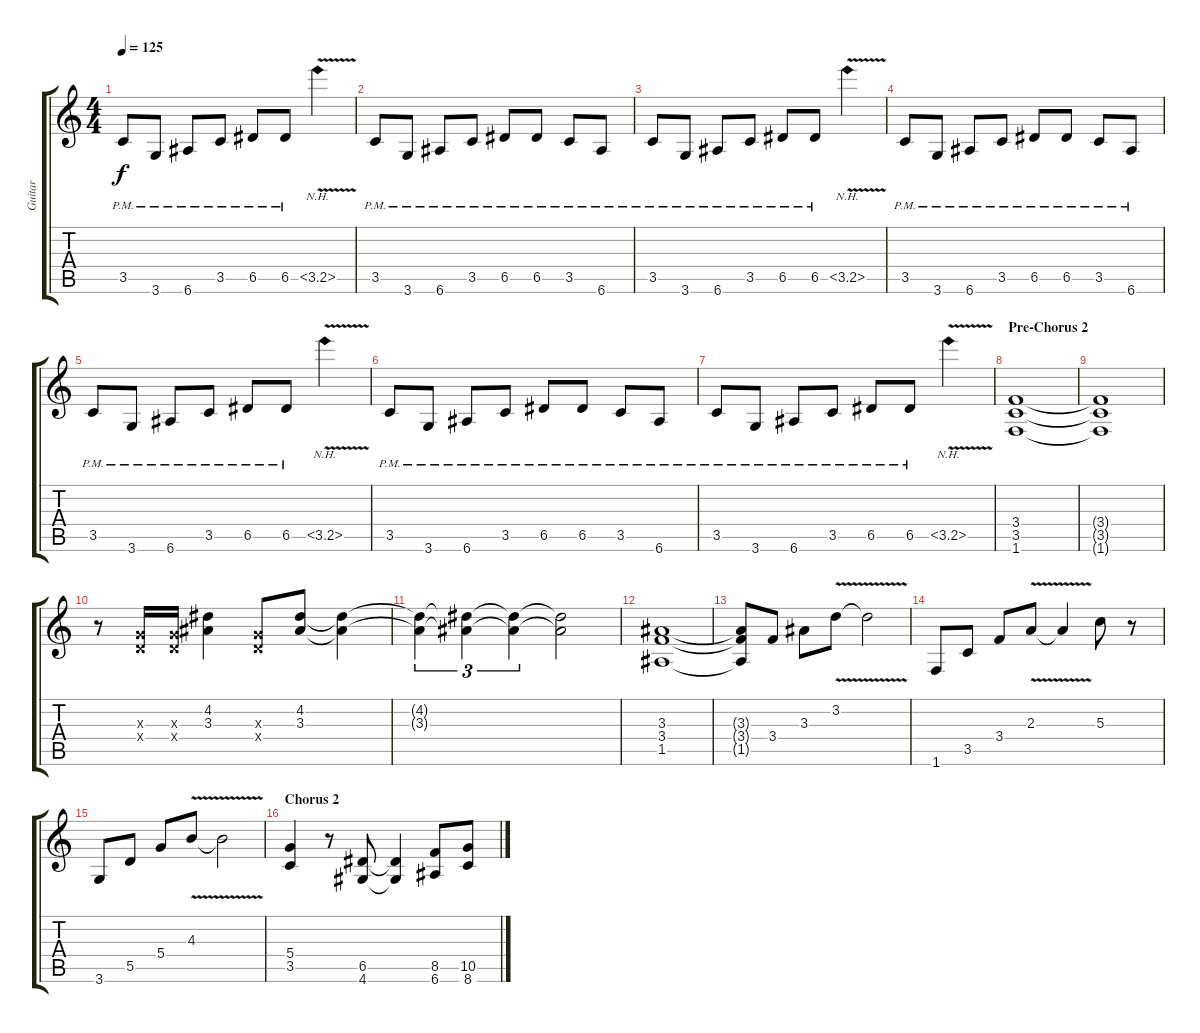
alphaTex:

\track ("Guitar" "Guitar") {instrument distortionguitar}
\staff {score tabs}
\tuning (E4 B3 G3 D3 A2 E2) {hide}
\ts (4 4)
\tempo 125
\clef g2
\ks c
3.5{pm}.8{dy f} 3.6{pm}.8 6.6{pm}.8 3.5{pm}.8 6.5{pm}.8 6.5{pm}.8 3.5{nh v}.4 |
3.5{pm}.8 3.6{pm}.8 6.6{pm}.8 3.5{pm}.8 6.5{pm}.8 6.5{pm}.8 3.5{pm}.8 6.6{pm}.8 |
3.5{pm}.8 3.6{pm}.8 6.6{pm}.8 3.5{pm}.8 6.5{pm}.8 6.5{pm}.8 3.5{nh v}.4 |
3.5{pm}.8 3.6{pm}.8 6.6{pm}.8 3.5{pm}.8 6.5{pm}.8 6.5{pm}.8 3.5{pm}.8 6.6{pm}.8 |
3.5{pm}.8 3.6{pm}.8 6.6{pm}.8 3.5{pm}.8 6.5{pm}.8 6.5{pm}.8 3.5{nh v}.4 |
3.5{pm}.8 3.6{pm}.8 6.6{pm}.8 3.5{pm}.8 6.5{pm}.8 6.5{pm}.8 3.5{pm}.8 6.6{pm}.8 |
3.5{pm}.8 3.6{pm}.8 6.6{pm}.8 3.5{pm}.8 6.5{pm}.8 6.5{pm}.8 3.5{nh v}.4 |
\section ("" "Pre-Chorus 2")
(3.4 3.5 1.6).1 |
(3.4{t} 3.5{t} 1.6{t}).1 |
r.8 (0.3{x} 0.4{x}).16 (0.3{x} 0.4{x}).16 (4.2 3.3).4 (0.3{x} 0.4{x}).8 (4.2 3.3).8 (4.2{t} 3.3{t}).4 |
(4.2{t} 3.3{t}).4{tu (3 2)} (4.2{t} 3.3{t}).4{tu (3 2)} (4.2{t} 3.3{t}).4{tu (3 2)} (4.2{t} 3.3{t}).2 |
(3.3 3.4 1.5).1 |
(3.3{t} 3.4{t} 1.5{t}).8 3.4.8 3.3.8 3.2{v}.8 3.2{v t}.2 |
1.6.8 3.5.8 3.4.8 2.3{v}.8 2.3{v t}.4 5.3.8 r.8 |
3.6.8 5.5.8 5.4.8 4.3{v}.8 4.3{v t}.2 |
\section ("" "Chorus 2")
(5.4 3.5).4 r.8 (6.5 4.6).8 (6.5{t} 4.6{t}).4 (8.5 6.6).8 (10.5 8.6).8
